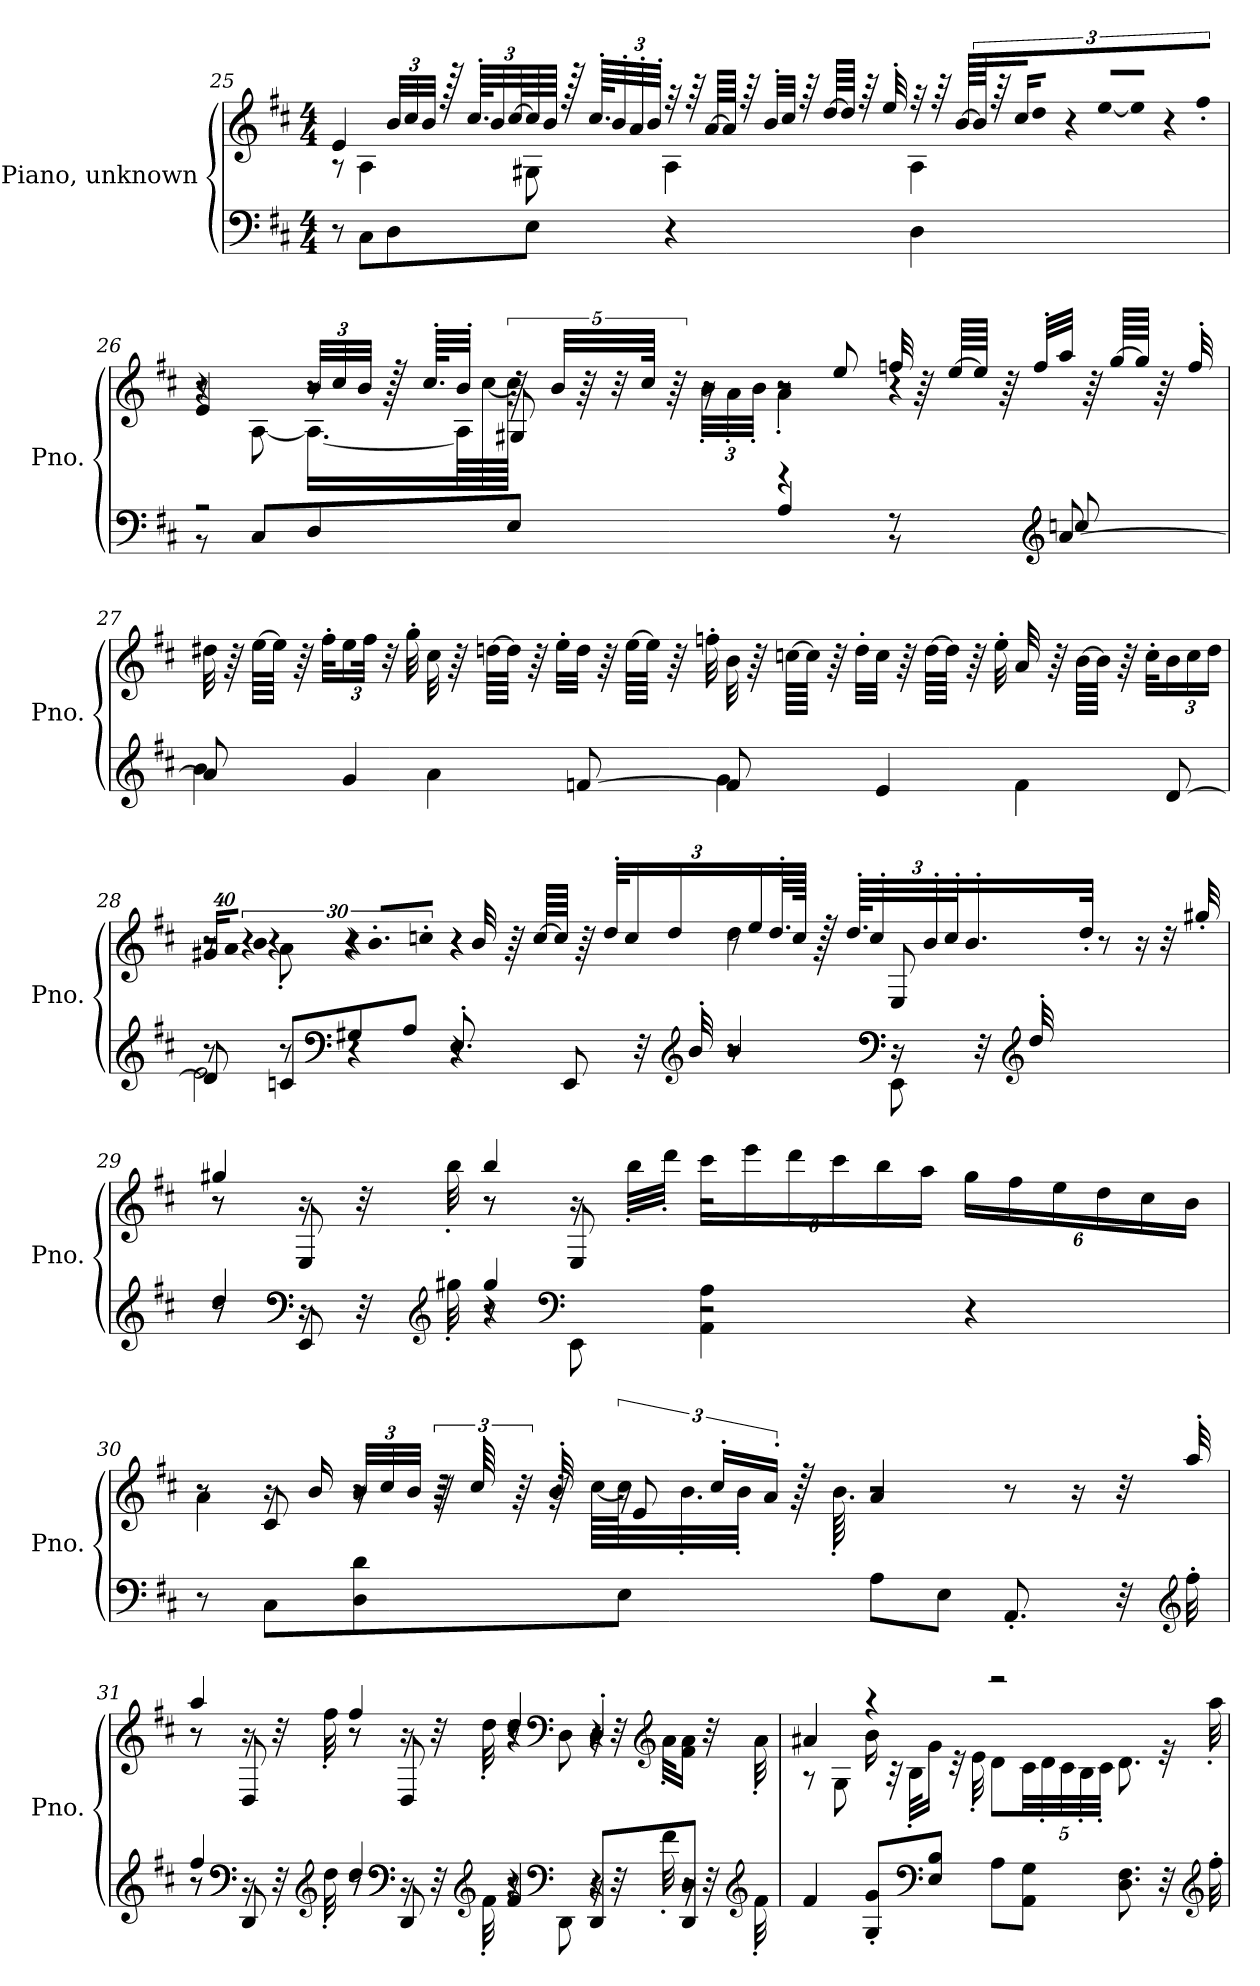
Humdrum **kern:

**kern	**kern
*part1	*part1
*staff2	*staff1
*I"Piano, unknown	*
*I'Pno.	*
!!LO:LB:g=z
*clefF4	*clefG2
*k[f#c#]	*k[f#c#]
*M4/4	*M4/4
=25	=25
*	*^
8r	4e/	8r
8C#\L	.	4A\
*	*Xbrackettup	*
8D\	48b/LLL	.
.	48cc#/	.
.	48b/JJJ	.
.	128r	.
.	64.cc#'/KLLL	.
.	48b/	.
.	[96cc#/L	.
8E\J	64cc#/]	8G#X\
.	64b/JJJJ	.
.	128r	.
.	64.cc#'/KLLL	.
.	48b'/	.
.	48a'/	.
.	48b'/JJJ	.
4r	32r	4A\
.	64r	.
.	[64a/LLLL	.
.	64a/JJJJ]	.
.	64r	.
.	32b'/LLL	.
.	32cc#/JJJ	.
.	64r	.
.	[64dd/LLLL	.
.	64dd/JJJJ]	.
.	64r	.
.	32ee'/	.
4D\	32r	4A\
.	64r	.
.	[64b/LLLL	.
*	*brackettup	*
.	96b/JJJJ]	.
.	96r	.
.	24cc#/LL	.
.	32dd/JJk	.
.	64r	.
.	[64ee/LLLL	.
.	64ee/JJJJ]	.
.	64r	.
.	32ff#'/	.
!!LO:LB:g=z
=26	=26	=26
*^	*	*^
2r	8r	4e/	8r	4r
.	8C#/L	.	[8A\	.
*	*	*Xbrackettup	*	*
.	8D/	48b/LLL	16.A\LL_	8r
.	.	48cc#/	.	.
.	.	48b/JJJ	.	.
.	.	128r	.	.
.	.	64.cc#'/KLLL	.	.
.	.	32b'/JJJ	64A\LL]	.
.	.	.	[64cc#\	.
*	*	*brackettup	*	*
.	8E/J	80r	64cc#\JJJJ]	8G#X/
.	.	40b/LLL	.	.
.	.	.	64r	.
.	.	.	32r	.
.	.	80cc#/JJJk	.	.
.	.	80r	.	.
*	*	*	*Xbrackettup	*
.	.	16r	48b'\LLL	.
.	.	.	48a'\	.
.	.	.	48b'\JJJ	.
4r	4A/	8r	4a'\	2r
.	.	8ee/	.	.
8r	8r	32ffn/	4r	.
.	.	64r	.	.
.	.	[64ee/LLLL	.	.
.	.	64ee/JJJJ]	.	.
.	.	64r	.	.
.	.	32ff'/LLL	.	.
*clefG2	*	*	*	*
[8a/	8ccn/	32aa/JJJ	.	.
.	.	64r	.	.
.	.	[64gg/LLLL	.	.
.	.	64gg/JJJJ]	.	.
.	.	64r	.	.
.	.	32ff'/	.	.
*	*	*v	*v	*v
!!LO:PB:g=z
=27	=27	=27
8a/]	4b\	32dd#X\
.	.	64r
.	.	[64ee\LLLL
.	.	64ee\JJJJ]
.	.	64r
.	.	32ff#'\KLL
4g/	.	24ee\
.	.	48ff#\JJk
.	.	32r
.	.	32gg'\
.	4a\	32cc#\
.	.	64r
.	.	[64ddn\LLLL
.	.	64dd\JJJJ]
.	.	64r
.	.	32ee'\LLL
[8fn/	.	32dd\JJJ
.	.	64r
.	.	[64ee\LLLL
.	.	64ee\JJJJ]
.	.	64r
.	.	32ffn'\
8f/]	4g\	32b\
.	.	64r
.	.	[64ccn\LLLL
.	.	64cc\JJJJ]
.	.	64r
.	.	32dd'\LLL
4e/	.	32cc\JJJ
.	.	64r
.	.	[64dd\LLLL
.	.	64dd\JJJJ]
.	.	64r
.	.	32ee'\
.	4f\	32a/
.	.	64r
.	.	[64b\LLLL
.	.	64b\JJJJ]
.	.	64r
.	.	32cc'\KLL
[8d/	.	24b\
.	.	24cc\
.	.	24dd\JJ
!!LO:LB:g=z
=28	=28	=28
*	*^	*
*	*	*	*brackettup
!	!	!	!LO:N:vis=32
*	*	*	*^
*	*	*	*	*^
8d/]	2e\	8r	640%23g#X/LLL	8r	2r
!	!	!	!LO:N:vis=32	!	!
.	.	.	640%23a/JJJ	.	.
!	!	!	!LO:N:vis=64	!	!
.	.	.	960%17r	.	.
!	!	!	!LO:N:vis=64	!	!
.	.	.	960%17b/	.	.
!	!	!	!LO:N:vis=32	!	!
.	.	.	640%23r	.	.
8r	.	8cn/L	.	8a'\	.
!	!	!	!LO:N:vis=64	!	!
.	.	.	960%17r	.	.
!	!	!	!LO:N:vis=32.	!	!
.	.	.	1920%103b'/LLL	.	.
!	!	!	!LO:N:vis=32	!	!
.	.	.	640%23ccn'/JJJ	.	.
*clefF4	*	*	*	*	*
4r	.	8G#X/	.	4r	.
.	.	.	32b/	.	.
.	.	.	64r	.	.
.	.	.	[64cc/LLLL	.	.
.	.	.	64cc/JJJJ]	.	.
.	.	.	64r	.	.
.	.	.	32dd'/KLL	.	.
.	.	8A/J	.	.	.
*	*	*	*Xbrackettup	*	*
.	.	.	24cc/	.	.
.	.	.	24dd/	.	.
.	.	.	24ee/	.	.
8r	4r	8.E'/	.	4r	4r
.	.	.	64.dd'/LL	.	.
.	.	.	128cc/JJJJk	.	.
.	.	.	128r	.	.
.	.	.	64.dd'/KLLL	.	.
.	.	.	48cc'/	.	.
.	.	.	48b'/	.	.
.	.	.	48cc'/J	.	.
8EE/	.	.	.	.	.
.	.	.	16.b'/	.	.
.	.	32r	.	.	.
*clefG2	*	*	*	*	*
.	.	32b'/	.	.	.
.	.	.	32dd'/JJk	.	.
4b/	8r	8r	.	4dd\	8r
.	.	.	8r	.	.
*clefF4	*	*	*	*	*
.	8EE\	16r	.	.	8E/
.	.	.	16r	.	.
.	.	32r	.	.	.
.	.	.	32r	.	.
*clefG2	*	*	*	*	*
.	.	32dd'/	.	.	.
.	.	.	32gg#X'/	.	.
1920ryy	1920ryy	1920ryy	.	1920ryy	1920ryy
!!LO:LB:g=z	!!	!!
=29	=29	=29	=29	=29	=29
4dd/	8r	8r	4gg#X/	8r	8r
*clefF4	*	*	*	*	*
.	16r	8EE/	.	16r	8E/
.	32r	.	.	32r	.
*clefG2	*	*	*	*	*
.	32gg#X'\	.	.	32bb'\	.
4gg#/	8r	4r	4bb/	8r	8r
*clefF4	*	*	*	*	*
.	8EE\	.	.	16r	8E/
.	.	.	.	32bb'\LLL	.
.	.	.	.	32ddd'\JJJ	.
2r	4AA\ 4A\	2r	2r	24ccc#\LL	2r
.	.	.	.	24eee\	.
.	.	.	.	24ddd\	.
.	.	.	.	24ccc#\	.
.	.	.	.	24bb\	.
.	.	.	.	24aa\JJ	.
.	4r	.	.	24gg#\LL	.
.	.	.	.	24ff#\	.
.	.	.	.	24ee\	.
.	.	.	.	24dd\	.
.	.	.	.	24cc#\	.
.	.	.	.	24b\JJ	.
*v	*v	*v	*	*	*
!!LO:LB:g=z	!!	!!
=30	=30	=30	=30
8r	8r	4a\	8r
8C#\L	16r	.	8c#/
.	16b/	.	.
8D\ 8d\	48b/LLL	16r	8r
.	48cc#/	.	.
.	48b/JJJ	.	.
*	*brackettup	*	*
.	96r	32r	.
.	96cc#/	.	.
.	96r	.	.
.	32b'/	64r	.
.	.	[64cc#\LLLL	.
8E\J	24r	64cc#\J]	8e/
.	.	32.b'\	.
.	24cc#'/LL	.	.
.	.	32b'\JJJ	.
.	24a'/JJ	.	.
.	.	128r	.
.	.	64.b'\	.
8A\L	4a/	2r	2r
8E\J	.	.	.
8.AA'/	8r	.	.
.	16r	.	.
32r	32r	.	.
*clefG2	*	*	*
32ff#'\	32aa'/	.	.
!!LO:LB:g=z	!!	!!
=31	=31	=31	=31
*^	*	*	*
*	*^	*	*	*
4ff#/	8r	8r	4aa/	8r	8r
*clefF4	*	*	*	*	*
.	16r	8DD/	.	16r	8D/
.	32r	.	.	32r	.
*clefG2	*	*	*	*	*
.	32dd'\	.	.	32ff#'\	.
4dd/	8r	8r	4ff#/	8r	8r
*clefF4	*	*	*	*	*
.	16r	8DD/	.	16r	8D/
.	32r	.	.	32r	.
*clefG2	*	*	*	*	*
.	32f#'\	.	.	32dd'\	.
4f#/	8r	4r	4dd/	8r	4r
*clefF4	*	*	*clefF4	*	*
.	8DD\	.	.	8D\	.
4r	16r	8DD/L	4r	16r	4D'/
.	32r	.	.	32r	.
*	*	*	*clefG2	*	*
.	32f#'\	.	.	32a'\KLL	.
.	16r	8DD/ 8D/J	.	16f#\ 16a\JJ	.
.	32r	.	.	32r	.
*clefG2	*	*	*	*	*
.	32f#'\	.	.	32a'\	.
*v	*v	*v	*	*	*
*	*	*v	*v
!!LO:LB:g=z
=32	=32	=32
4f#/	4a#X/	8r
.	.	8G\
8G/' 8g/'L	4r	16b\
.	.	32r
.	.	32B'\KLL
*clefF4	*	*
8E/ 8B/J	.	16g\JJ
.	.	32r
.	.	32e'\
8A\L	2r	8d\L
*	*	*Xbrackettup
8AA\ 8G\J	.	40c#\LL
.	.	40d'\
.	.	40c#\
.	.	40B'\
.	.	40c#'\JJJ
8.D\ 8.F#\	.	8.d\
32r	.	32r
*clefG2	*	*
32ff#'\	.	32aa'\
*	*v	*v
=	=
*-	*-
